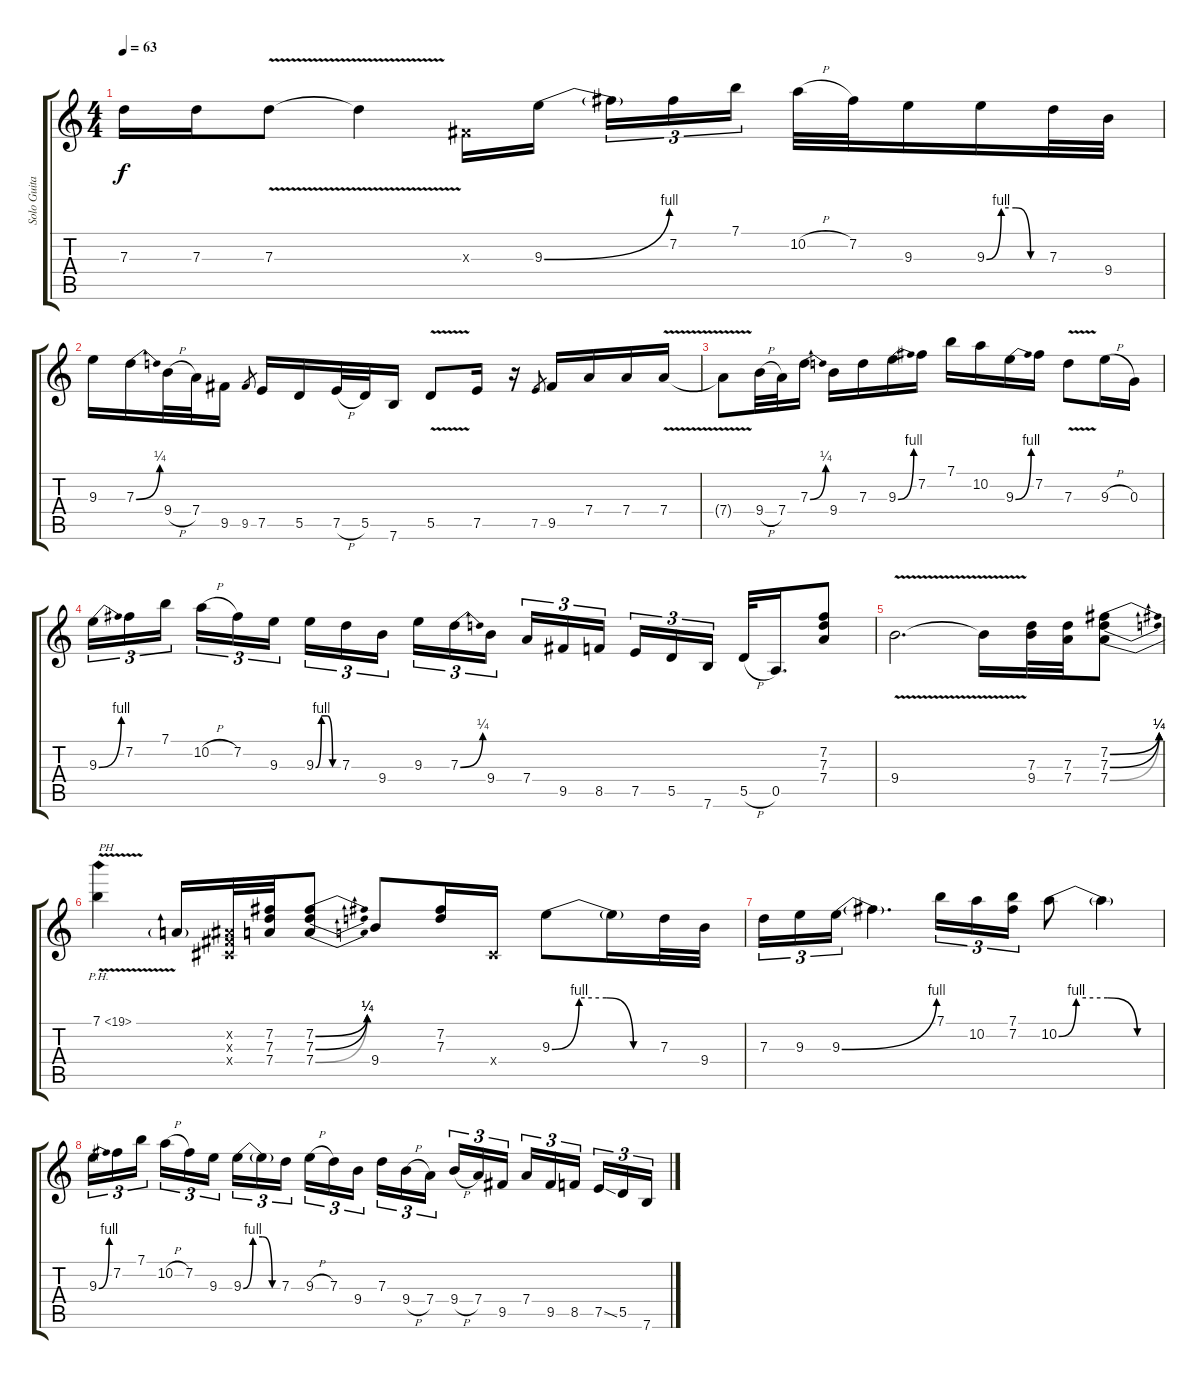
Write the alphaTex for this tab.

\track ("Solo Guitar (Gilmour)" "Solo Guita") {instrument distortionguitar}
\staff {score tabs}
\tuning (E4 B3 G3 D3 A2 E2) {hide}
\ts (4 4)
\tempo 63
\clef g2
\ks c
7.3.16{dy f} 7.3.16 7.3{v}.8 7.3{t}.4 -1.3{x}.16 9.3{be (bend 0 0 60 4)}.16{beam splitsecondary} 9.3{t}.16{tu (3 2)} 7.2.16{tu (3 2)} 7.1.16{tu (3 2)} 10.2{h}.32 7.2.32 9.3.16 9.3{be (custom 0 0 15 4 30 4 45 0 60 0)}.16 7.3.32 9.4.32 |
9.3.16 7.3{be (bend 0 0 60 1)}.16 9.4{h}.32 7.4.32 9.5.16 9.5.8{gr} 7.5.16 5.5.16 7.5{h}.32 5.5.32 7.6.16 5.5{v}.8 7.5.16 r.16 7.5.8{gr} 9.5.16 7.4.16 7.4.16 7.4{v}.16 |
7.4{t}.8 9.4{h}.32 7.4.32 7.3{be (bend 0 0 60 1)}.16 9.4.16 7.3.16 9.3{be (bend 0 0 60 4)}.16 7.2.16 7.1.16 10.2.16 9.3{be (bend 0 0 60 4)}.16 7.2.16 7.3{v}.8 9.3{h}.16 0.3.16 |
9.3{be (bend 0 0 60 4)}.16{tu (3 2)} 7.2.16{tu (3 2)} 7.1.16{tu (3 2) beam splitsecondary} 10.2{h}.16{tu (3 2)} 7.2.16{tu (3 2)} 9.3.16{tu (3 2)} 9.3{be (custom 0 0 15 4 30 4 45 0 60 0)}.16{tu (3 2)} 7.3.16{tu (3 2)} 9.4.16{tu (3 2) beam splitsecondary} 9.3.16{tu (3 2)} 7.3{be (bend 0 0 60 1)}.16{tu (3 2)} 9.4.16{tu (3 2)} 7.4.16{tu (3 2)} 9.5.16{tu (3 2)} 8.5.16{tu (3 2) beam splitsecondary} 7.5.16{tu (3 2)} 5.5.16{tu (3 2)} 7.6.16{tu (3 2)} 5.5{h}.32 0.5.16{d} (7.2 7.3 7.4).8 |
9.4{v}.2{d} 9.4{t}.16 (7.3 9.4).32 (7.3 7.4).32 (7.2{be (bend 0 0 60 1)} 7.3{be (bend 0 0 60 1)} 7.4{be (bend 0 0 60 1)}).8 |
7.1{ph 12 v}.4{txt "PH"} 7.4{t}.16 (-1.2{x} -1.3{x} -1.4{x}).32 (7.2 7.3 7.4).32 (7.2{be (bend 0 0 60 1)} 7.3{be (bend 0 0 60 1)} 7.4{be (bend 0 0 60 1)}).8 9.4.8 (7.2 7.3).16 -1.4{x}.16 9.3{be (custom 0 0 15 4 30 4 45 0 60 0)}.8 9.3{t}.16 7.3.32 9.4.32 |
7.3.16{tu (3 2)} 9.3.16{tu (3 2)} 9.3{be (bend 0 0 60 4)}.16{tu (3 2)} 9.3{t}.4{d} 7.1.16{tu (3 2)} 10.2.16{tu (3 2)} (7.1 7.2).16{tu (3 2)} 10.2{be (custom 0 0 10 4 28 4 45 0 60 0)}.8 10.2{t}.4 |
9.3{be (bend 0 0 60 4)}.16{tu (3 2)} 7.2.16{tu (3 2)} 7.1.16{tu (3 2) beam splitsecondary} 10.2{h}.16{tu (3 2)} 7.2.16{tu (3 2)} 9.3.16{tu (3 2)} 9.3{be (custom 0 0 15 4 30 4 45 0 60 0)}.16{tu (3 2)} 9.3{t}.16{tu (3 2)} 7.3.16{tu (3 2) beam splitsecondary} 9.3{h}.16{tu (3 2)} 7.3.16{tu (3 2)} 9.4.16{tu (3 2)} 7.3.16{tu (3 2)} 9.4{h}.16{tu (3 2)} 7.4.16{tu (3 2) beam splitsecondary} 9.4{h}.16{tu (3 2)} 7.4.16{tu (3 2)} 9.5.16{tu (3 2)} 7.4.16{tu (3 2)} 9.5.16{tu (3 2)} 8.5.16{tu (3 2) beam splitsecondary} 7.5{ss}.16{tu (3 2)} 5.5.16{tu (3 2)} 7.6.16{tu (3 2)}
